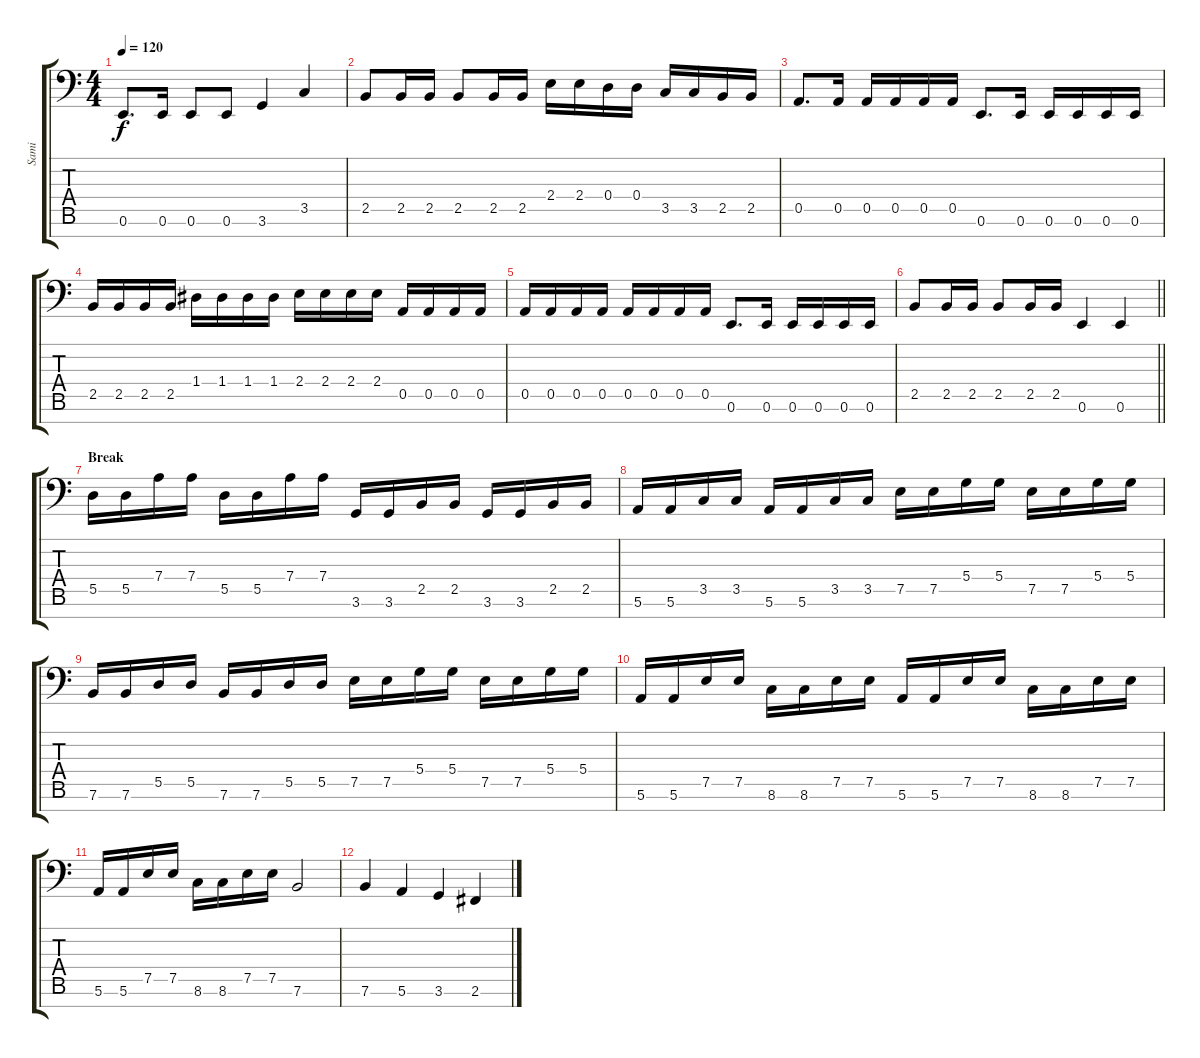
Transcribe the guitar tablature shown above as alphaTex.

\track ("Sami" "Sami") {instrument electricbasspick}
\staff {score tabs}
\tuning (E3 B2 G2 D2 A1 E1 B0) {hide}
\ts (4 4)
\tempo 120
\clef f4
\ks c
0.6.8{d dy f} 0.6.16 0.6.8 0.6.8 3.6.4 3.5.4 |
2.5.8 2.5.16 2.5.16 2.5.8 2.5.16 2.5.16 2.4.16 2.4.16 0.4.16 0.4.16 3.5.16 3.5.16 2.5.16 2.5.16 |
0.5.8{d} 0.5.16 0.5.16 0.5.16 0.5.16 0.5.16 0.6.8{d} 0.6.16 0.6.16 0.6.16 0.6.16 0.6.16 |
2.5.16 2.5.16 2.5.16 2.5.16 1.4.16 1.4.16 1.4.16 1.4.16 2.4.16 2.4.16 2.4.16 2.4.16 0.5.16 0.5.16 0.5.16 0.5.16 |
0.5.16 0.5.16 0.5.16 0.5.16 0.5.16 0.5.16 0.5.16 0.5.16 0.6.8{d} 0.6.16 0.6.16 0.6.16 0.6.16 0.6.16 |
\barLineRight lightlight
2.5.8 2.5.16 2.5.16 2.5.8 2.5.16 2.5.16 0.6.4 0.6.4 |
\section ("" "Break")
5.5.16 5.5.16 7.4.16 7.4.16 5.5.16 5.5.16 7.4.16 7.4.16 3.6.16 3.6.16 2.5.16 2.5.16 3.6.16 3.6.16 2.5.16 2.5.16 |
5.6.16 5.6.16 3.5.16 3.5.16 5.6.16 5.6.16 3.5.16 3.5.16 7.5.16 7.5.16 5.4.16 5.4.16 7.5.16 7.5.16 5.4.16 5.4.16 |
7.6.16 7.6.16 5.5.16 5.5.16 7.6.16 7.6.16 5.5.16 5.5.16 7.5.16 7.5.16 5.4.16 5.4.16 7.5.16 7.5.16 5.4.16 5.4.16 |
5.6.16 5.6.16 7.5.16 7.5.16 8.6.16 8.6.16 7.5.16 7.5.16 5.6.16 5.6.16 7.5.16 7.5.16 8.6.16 8.6.16 7.5.16 7.5.16 |
5.6.16 5.6.16 7.5.16 7.5.16 8.6.16 8.6.16 7.5.16 7.5.16 7.6.2 |
7.6.4 5.6.4 3.6.4 2.6.4
